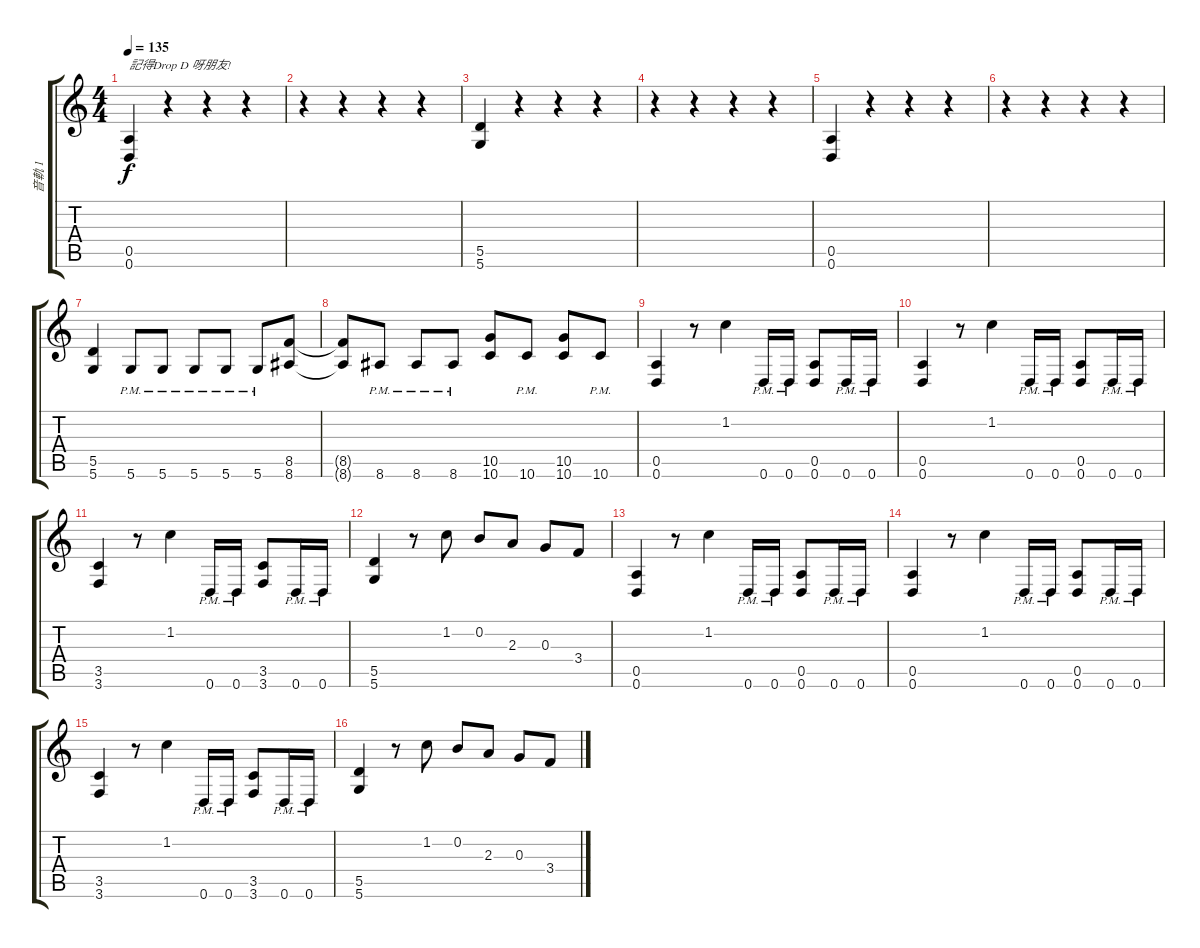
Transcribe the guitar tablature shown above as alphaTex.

\track ("音軌 1" "音軌 1") {instrument overdrivenguitar}
\staff {score tabs}
\tuning (E4 B3 G3 D3 A2 D2) {hide}
\ts (4 4)
\tempo 135
\clef g2
\ks c
(0.5 0.6).4{txt "記得Drop D 呀朋友!" dy f instrument overdrivenguitar} r.4 r.4 r.4 |
r.4 r.4 r.4 r.4 |
(5.5 5.6).4 r.4 r.4 r.4 |
r.4 r.4 r.4 r.4 |
(0.5 0.6).4 r.4 r.4 r.4 |
r.4 r.4 r.4 r.4 |
(5.5 5.6).4 5.6{pm}.8 5.6{pm}.8 5.6{pm}.8 5.6{pm}.8 5.6{pm}.8 (8.5 8.6).8 |
(8.5{t} 8.6{t}).8 8.6{pm}.8 8.6{pm}.8 8.6{pm}.8 (10.5 10.6).8 10.6{pm}.8 (10.5 10.6).8 10.6{pm}.8 |
(0.5 0.6).4 r.8 1.2.4 0.6{pm}.16 0.6{pm}.16 (0.5 0.6).8 0.6{pm}.16 0.6{pm}.16 |
(0.5 0.6).4 r.8 1.2.4 0.6{pm}.16 0.6{pm}.16 (0.5 0.6).8 0.6{pm}.16 0.6{pm}.16 |
(3.5 3.6).4 r.8 1.2.4 0.6{pm}.16 0.6{pm}.16 (3.5 3.6).8 0.6{pm}.16 0.6{pm}.16 |
(5.5 5.6).4 r.8 1.2.8 0.2.8 2.3.8 0.3.8 3.4.8 |
(0.5 0.6).4 r.8 1.2.4 0.6{pm}.16 0.6{pm}.16 (0.5 0.6).8 0.6{pm}.16 0.6{pm}.16 |
(0.5 0.6).4 r.8 1.2.4 0.6{pm}.16 0.6{pm}.16 (0.5 0.6).8 0.6{pm}.16 0.6{pm}.16 |
(3.5 3.6).4 r.8 1.2.4 0.6{pm}.16 0.6{pm}.16 (3.5 3.6).8 0.6{pm}.16 0.6{pm}.16 |
(5.5 5.6).4 r.8 1.2.8 0.2.8 2.3.8 0.3.8 3.4.8
